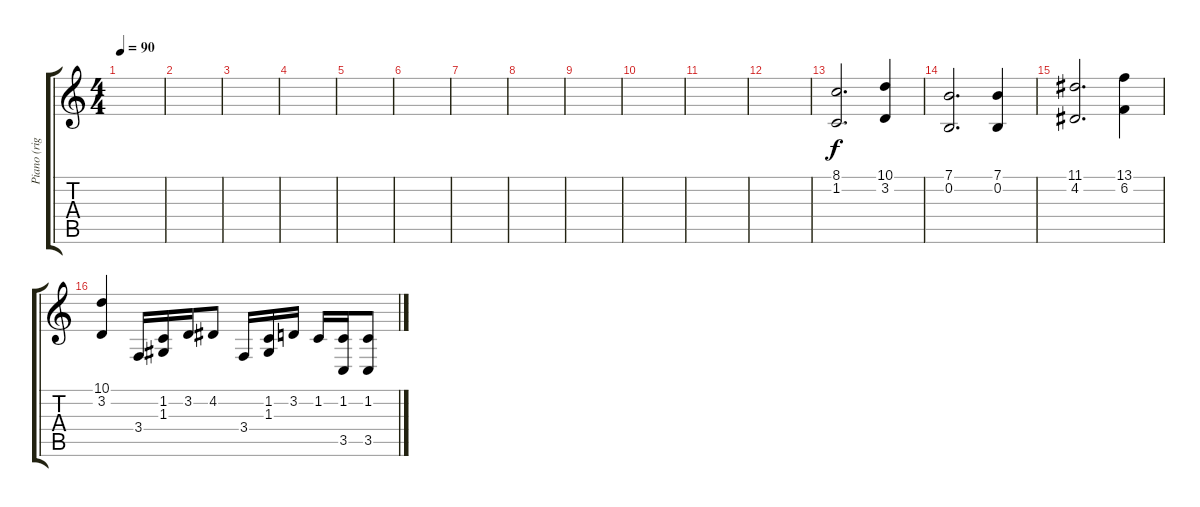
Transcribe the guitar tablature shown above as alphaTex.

\track ("Piano (right hand)" "Piano (rig") {instrument acousticgrandpiano}
\staff {score tabs}
\tuning (E4 B3 G3 D3 A2 E2) {hide}
\ts (4 4)
\tempo 90
\clef g2
\ks c
|
|
|
|
|
|
|
|
|
|
|
|
(8.1 1.2).2{d} (10.1 3.2).4 |
(7.1 0.2).2{d} (7.1 0.2).4 |
(11.1 4.2).2{d} (13.1 6.2).4 |
(10.1 3.2).4 3.4.16 (1.2 1.3).16 3.2.16 4.2.8 3.4.16 (1.2 1.3).16 3.2.16 1.2.16 (1.2 3.5).16 (1.2 3.5).8
